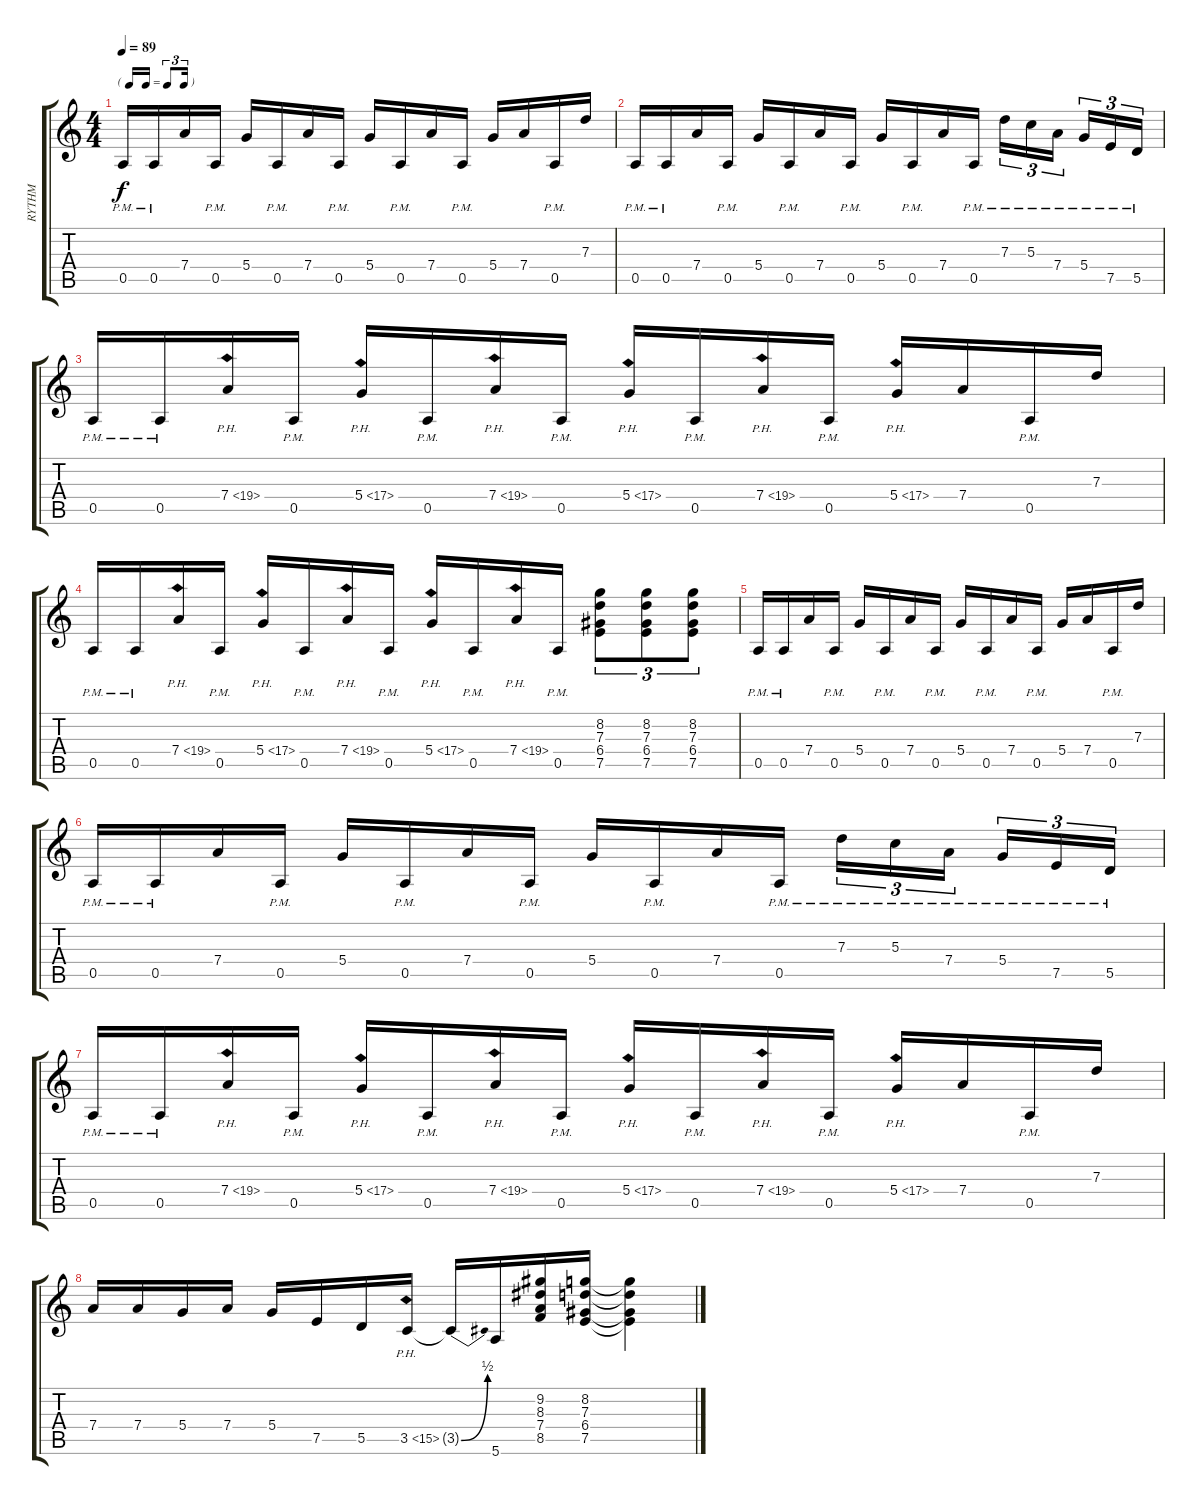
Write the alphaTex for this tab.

\track ("RYTHM" "RYTHM") {instrument distortionguitar}
\staff {score tabs}
\tuning (E4 B3 G3 D3 A2 E2) {hide}
\ts (4 4)
\tf triplet16th
\tempo 89
\clef g2
\ks c
0.5{pm}.16{dy f} 0.5{pm}.16 7.4.16 0.5{pm}.16 5.4.16 0.5{pm}.16 7.4.16 0.5{pm}.16 5.4.16 0.5{pm}.16 7.4.16 0.5{pm}.16 5.4.16 7.4.16 0.5{pm}.16 7.3.16 |
0.5{pm}.16 0.5{pm}.16 7.4.16 0.5{pm}.16 5.4.16 0.5{pm}.16 7.4.16 0.5{pm}.16 5.4.16 0.5{pm}.16 7.4.16 0.5{pm}.16 7.3{pm}.16{tu (3 2)} 5.3{pm}.16{tu (3 2)} 7.4{pm}.16{tu (3 2) beam splitsecondary} 5.4{pm}.16{tu (3 2)} 7.5{pm}.16{tu (3 2)} 5.5{pm}.16{tu (3 2)} |
0.5{pm}.16 0.5{pm}.16 7.4{ph 12}.16 0.5{pm}.16 5.4{ph 12}.16 0.5{pm}.16 7.4{ph 12}.16 0.5{pm}.16 5.4{ph 12}.16 0.5{pm}.16 7.4{ph 12}.16 0.5{pm}.16 5.4{ph 12}.16 7.4.16 0.5{pm}.16 7.3.16 |
0.5{pm}.16 0.5{pm}.16 7.4{ph 12}.16 0.5{pm}.16 5.4{ph 12}.16 0.5{pm}.16 7.4{ph 12}.16 0.5{pm}.16 5.4{ph 12}.16 0.5{pm}.16 7.4{ph 12}.16 0.5{pm}.16 (8.2 7.3 6.4 7.5).8{tu (3 2)} (8.2 7.3 6.4 7.5).8{tu (3 2)} (8.2 7.3 6.4 7.5).8{tu (3 2)} |
0.5{pm}.16 0.5{pm}.16 7.4.16 0.5{pm}.16 5.4.16 0.5{pm}.16 7.4.16 0.5{pm}.16 5.4.16 0.5{pm}.16 7.4.16 0.5{pm}.16 5.4.16 7.4.16 0.5{pm}.16 7.3.16 |
0.5{pm}.16 0.5{pm}.16 7.4.16 0.5{pm}.16 5.4.16 0.5{pm}.16 7.4.16 0.5{pm}.16 5.4.16 0.5{pm}.16 7.4.16 0.5{pm}.16 7.3{pm}.16{tu (3 2)} 5.3{pm}.16{tu (3 2)} 7.4{pm}.16{tu (3 2) beam splitsecondary} 5.4{pm}.16{tu (3 2)} 7.5{pm}.16{tu (3 2)} 5.5{pm}.16{tu (3 2)} |
0.5{pm}.16 0.5{pm}.16 7.4{ph 12}.16 0.5{pm}.16 5.4{ph 12}.16 0.5{pm}.16 7.4{ph 12}.16 0.5{pm}.16 5.4{ph 12}.16 0.5{pm}.16 7.4{ph 12}.16 0.5{pm}.16 5.4{ph 12}.16 7.4.16 0.5{pm}.16 7.3.16 |
7.4.16 7.4.16 5.4.16 7.4.16 5.4.16 7.5.16 5.5.16 3.5{ph 12}.16 3.5{be (bend 0 0 60 2) t}.16 5.6.16 (9.2 8.3 7.4 8.5).16 (8.2 7.3 6.4 7.5).16 (8.2{t} 7.3{t} 6.4{t} 7.5{t}).4
